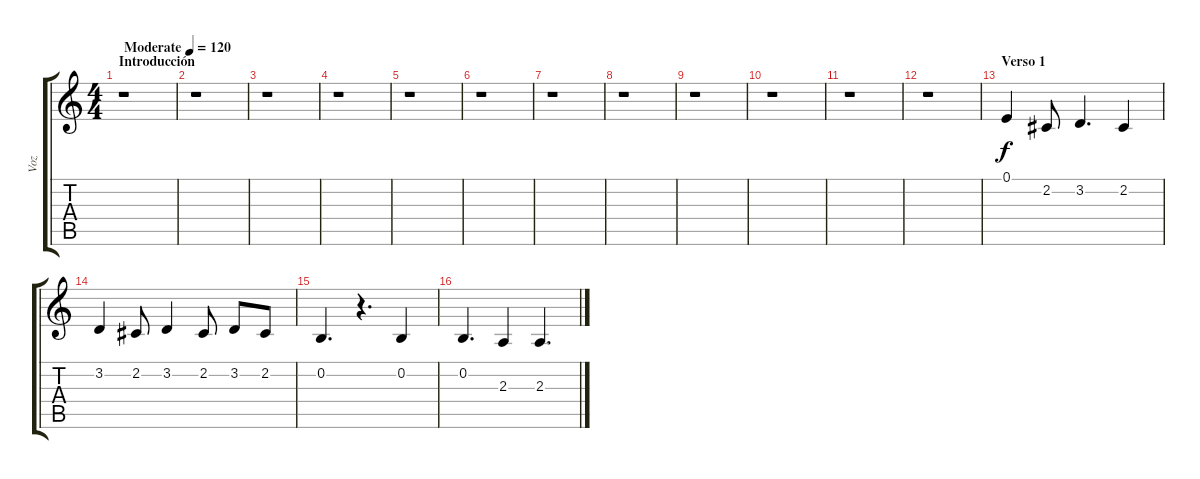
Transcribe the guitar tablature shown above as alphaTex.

\track ("Voz" "Voz") {instrument bassoon}
\staff {score tabs}
\tuning (E4 B3 G3 D3 A2 E2) {hide}
\ts (4 4)
\section ("" "Introducción")
\tempo (120 "Moderate")
\clef g2
\ks c
r.1{dy f instrument bassoon} |
r.1 |
r.1 |
r.1 |
r.1 |
r.1 |
r.1 |
r.1 |
r.1 |
r.1 |
r.1 |
r.1 |
\section ("" "Verso 1")
0.1.4 2.2.8 3.2.4{d} 2.2.4 |
3.2.4 2.2.8 3.2.4 2.2.8 3.2.8 2.2.8 |
0.2.4{d} r.4{d} 0.2.4 |
0.2.4{d} 2.3.4 2.3.4{d}
